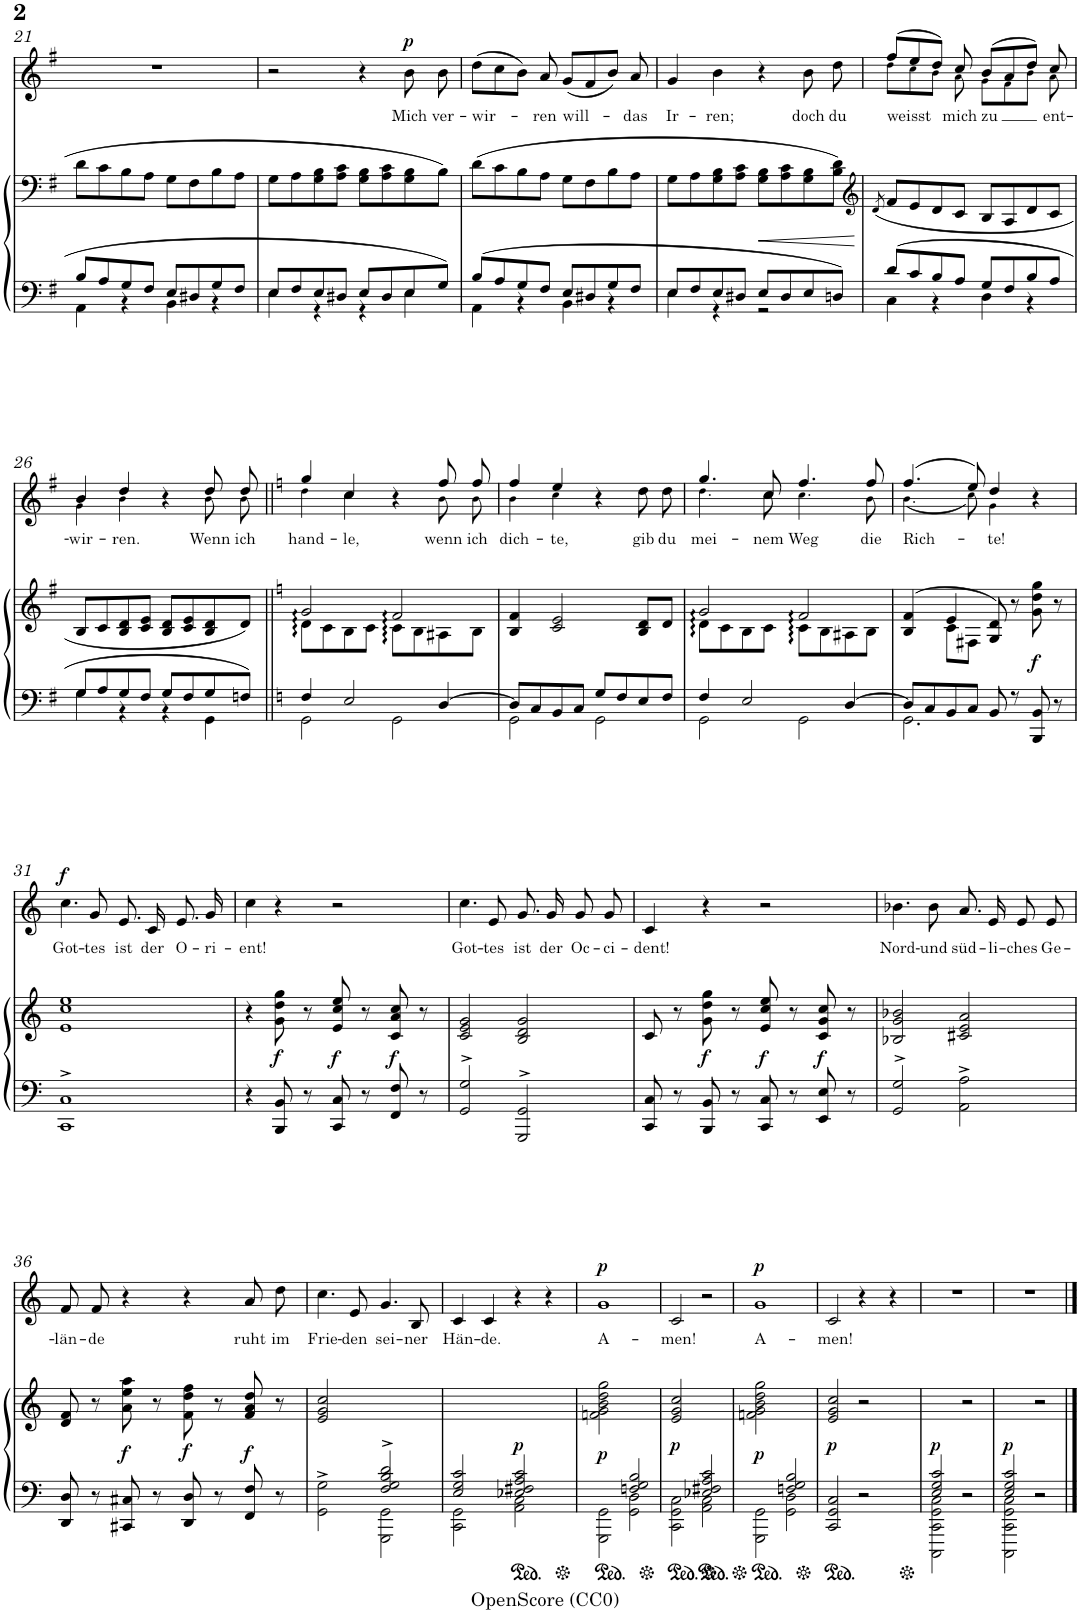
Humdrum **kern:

**kern	**kern	**dynam	**kern	**text	**dynam
*part2	*part2	*part2	*part1	*part1	*part1
*staff3	*staff2	*staff2/3	*staff1	*staff1	*staff1
*I"Piano	*	*	*I"Voice	*	*
*I'Pno	*	*	*	*	*
!!LO:PB:g=z
*clefF4	*clefF4	*	*clefG2	*	*
*k[f#]	*k[f#]	*	*k[f#]	*	*
*M4/4	*M4/4	*	*M4/4	*	*
*met(c)	*met(c)	*	*met(c)	*	*
=21	=21	=21	=21	=21	=21
*^	*	*	*	*	*
8B/L	4AA\	8d\L	.	1r	.	.
8A/	.	8c\	.	.	.	.
8G/	4r	8B\	.	.	.	.
8F#/J	.	8A\J	.	.	.	.
8E/L	4BB\	8G\L	.	.	.	.
8D#X/	.	8F#\	.	.	.	.
8G/	4r	8B\	.	.	.	.
8F#/J	.	8A\J	.	.	.	.
=22	=22	=22	=22	=22	=22	=22
8E/L	4E\	8G\L	.	2r	.	.
8F#/	.	8A\	.	.	.	.
8E/	4r	8G\ 8B\	.	.	.	.
8D#X/J	.	8A\ 8c\J	.	.	.	.
8E/L	4r	8G\ 8B\L	.	4r	.	.
8D#/	.	8A\ 8c\	.	.	.	.
!	!	!	!	!	!LO:LY:b	!LO:DY:a
8E/	4E\	8G\ 8B\	.	8b\	Mich	p
!	!	!	!	!	!LO:LY:b	!
8G/J	.	8B\J	.	8b\	ver-	.
=23	=23	=23	=23	=23	=23	=23
!	!	!	!	!	!LO:LY:b	!
8B/L	4AA\	(8d\L	.	(8dd\L	-wir-	.
8A/	.	8c\	.	8cc\	.	.
8G/	4r	8B\	.	8b\J)	.	.
!	!	!	!	!	!LO:LY:b	!
8F#/J	.	8A\J	.	8a/	-ren	.
!	!	!	!	!	!LO:LY:b	!
8E/L	4BB\	8G\L	.	(8g/L	will-	.
8D#X/	.	8F#\	.	8f#/	.	.
8G/	4r	8B\	.	8b/J)	.	.
!	!	!	!	!	!LO:LY:b	!
8F#/J	.	8A\J	.	8a/	-das	.
=24	=24	=24	=24	=24	=24	=24
!	!	!	!	!	!LO:LY:b	!
8E/L	4E\	8G\L	.	4g/	Ir-	.
8F#/	.	8A\	.	.	.	.
!	!	!	!	!	!LO:LY:b	!
8E/	4r	8G\ 8B\	.	4b\	-ren;	.
8D#X/J	.	8A\ 8c\J	.	.	.	.
!	!	!	!LO:HP:b	!	!	!
8E/L	2r	8G\ 8B\L	<	4r	.	.
8D#/	.	8A\ 8c\	.	.	.	.
!	!	!	!	!	!LO:LY:b	!
8E/	.	8G\ 8B\	.	8b\	doch	.
!	!	!	!	!	!LO:LY:b	!
8Dn/J	.	8B\ 8d\J)	.	8dd\	du	.
*v	*v	*	*	*	*	*
.	.	[	.	.	.
=25	=25	=25	=25	=25	=25
*	*clefG2	*	*	*	*
.	(<8qd/	.	.	.	.
*^	*	*	*	*	*
!	!	!	!	!	!LO:LY:b	!
*	*	*	*	*^	*	*
8d/L	4C\	8f#/L	.	(8ff#/L	8dd\L	weisst	.
8c/	.	8e/	.	8ee/	8cc\	.	.
8B/	4r	8d/	.	8dd/J)	8b\J	.	.
!	!	!	!	!	!	!LO:LY:b	!
8A/J	.	8c/J	.	8cc/	8a\	mich	.
!	!	!	!	!	!	!LO:LY:b	!
8G/L	4D\	8B/L	.	(8b/L	8g\L	zu	.
8F#/	.	8A/	.	8a/	8f#\	.	.
8B/	4r	8d/	.	8dd/J)	8b\J	.	.
!	!	!	!	!	!	!LO:LY:b	!
8A/J	.	8c/J	.	8cc/	8a\	ent-	.
!!LO:LB:g=z	!!
=26	=26	=26	=26	=26	=26	=26	=26
!	!	!	!	!	!	!LO:LY:b	!
8G/L	4G\	8B/L	.	4b/	4g\	-wir-	.
8A/	.	8c/	.	.	.	.	.
!	!	!	!	!	!	!LO:LY:b	!
8G/	4r	8B/ 8d/	.	4dd/	4b\	-ren.	.
8F#/J	.	8c/ 8e/J	.	.	.	.	.
8G/L	4r	8B/ 8d/L	.	4r	4ryy	.	.
8F#/	.	8c/ 8e/	.	.	.	.	.
!	!	!	!	!	!	!LO:LY:b	!
8G/	4GG\	8B/ 8d/	.	8dd/	8b\	Wenn	.
!	!	!	!	!	!	!LO:LY:b	!
8Fn/J	.	8d/J)	.	8dd/	8b\	ich	.
=27||	=27||	=27||	=27||	=27||	=27||	=27||	=27||
*k[]	*	*k[]	*	*k[]	*	*	*
*	*	*^	*	*	*	*	*
!	!	!	!	!	!	!	!LO:LY:b	!
4F/	2GG\	2g::/	8d\L	.	4gg/	4dd\	hand-	.
.	.	.	8c\	.	.	.	.	.
!	!	!	!	!	!	!	!LO:LY:b	!
2E/	.	.	8B\	.	4cc/	4cc\	-le,	.
.	.	.	8c\J	.	.	.	.	.
.	2GG\	2f::/	8c\L	.	4r	4ryy	.	.
.	.	.	8B\	.	.	.	.	.
!	!	!	!	!	!	!	!LO:LY:b	!
[4D/	.	.	8A#X\	.	8ff/	8b\	wenn	.
!	!	!	!	!	!	!	!LO:LY:b	!
.	.	.	8B\J	.	8ff/	8b\	ich	.
=28	=28	=28	=28	=28	=28	=28	=28	=28
!	!	!	!	!	!	!	!LO:LY:b	!
*	*	*v	*v	*	*	*	*	*
8D/L]	2GG\	4B/ 4f/	.	4ff/	4b\	dich-	.
8C/	.	.	.	.	.	.	.
!	!	!	!	!	!	!LO:LY:b	!
8BB/	.	2c/ 2e/	.	4ee/	4cc\	-te,	.
8C/J	.	.	.	.	.	.	.
8G/L	2GG\	.	.	4r	2ryy	.	.
8F/	.	.	.	.	.	.	.
!	!	!	!	!	!	!LO:LY:b	!
8E/	.	8B/ 8d/L	.	8dd\	.	gib	.
!	!	!	!	!	!	!LO:LY:b	!
8F/J	.	8d/J	.	8dd\	.	du	.
=29	=29	=29	=29	=29	=29	=29	=29
*	*	*^	*	*	*	*	*
!	!	!	!	!	!	!	!LO:LY:b	!
4F/	2GG\	2g::/	8d\L	.	4.gg/	4.dd\	mei-	.
.	.	.	8c\	.	.	.	.	.
2E/	.	.	8B\	.	.	.	.	.
!	!	!	!	!	!	!	!LO:LY:b	!
.	.	.	8c\J	.	8cc/	8cc\	-nem	.
!	!	!	!	!	!	!	!LO:LY:b	!
.	2GG\	2f::/	8c\L	.	4.ff/	4.cc\	Weg	.
.	.	.	8B\	.	.	.	.	.
[4D/	.	.	8A#X\	.	.	.	.	.
!	!	!	!	!	!	!	!LO:LY:b	!
.	.	.	8B\J	.	8ff/	8b\	die	.
=30	=30	=30	=30	=30	=30	=30	=30	=30
!	!	!	!	!	!	!	!LO:LY:b	!
8D/L]	2.GG\	(4B/ 4f/	4ryy	.	(4.ff/	(4.b\	Rich-	.
8C/	.	.	.	.	.	.	.	.
8BB/	.	4e/	8c\L	.	.	.	.	.
8C/J	.	.	8F#X\J	.	8ee/)	8cc\)	.	.
!	!	!	!	!	!	!	!LO:LY:b	!
8BB/	.	8G/ 8d/)	2ryy	.	4dd/	4g\	-te!	.
8r	.	8r	.	.	.	.	.	.
!	!	!	!	!LO:DY:b	!	!	!	!
8BBB/ 8BB/	4ryy	8g\ 8dd\ 8gg\	.	f	4r	4ryy	.	.
8r	.	8r	.	.	.	.	.	.
*v	*v	*	*	*	*v	*v	*	*
*	*v	*v	*	*	*	*
!!LO:LB:g=z
=31	=31	=31	=31	=31	=31
!	!	!	!	!LO:LY:b	!LO:DY:a
1CC^> 1C^>	1e 1cc 1ee	.	4.cc\	Got-	f
!	!	!	!	!LO:LY:b	!
.	.	.	8g/	-tes	.
!	!	!	!	!LO:LY:b	!
.	.	.	8.e/	ist	.
!	!	!	!	!LO:LY:b	!
.	.	.	16c/	der	.
!	!	!	!	!LO:LY:b	!
.	.	.	8.e/	O-	.
!	!	!	!	!LO:LY:b	!
.	.	.	16g/	-ri-	.
=32	=32	=32	=32	=32	=32
!	!	!	!	!LO:LY:b	!
4r	4r	.	4cc\	-ent!	.
!	!	!LO:DY:b	!	!	!
8BBB/ 8BB/	8g\ 8dd\ 8gg\	f	4r	.	.
8r	8r	.	.	.	.
!	!	!LO:DY:b	!	!	!
8CC/ 8C/	8e/ 8cc/ 8ee/	f	2r	.	.
8r	8r	.	.	.	.
!	!	!LO:DY:b	!	!	!
8FF/ 8F/	8c/ 8a/ 8cc/	f	.	.	.
8r	8r	.	.	.	.
=33	=33	=33	=33	=33	=33
!	!	!	!	!LO:LY:b	!
2GG/^> 2G/^>	2c/ 2e/ 2g/	.	4.cc\	Got-	.
!	!	!	!	!LO:LY:b	!
.	.	.	8e/	-tes	.
!	!	!	!	!LO:LY:b	!
2GGG/^> 2GG/^>	2B/ 2d/ 2g/	.	8.g/	ist	.
!	!	!	!	!LO:LY:b	!
.	.	.	16g/	der	.
!	!	!	!	!LO:LY:b	!
.	.	.	8g/	Oc-	.
!	!	!	!	!LO:LY:b	!
.	.	.	8g/	-ci-	.
=34	=34	=34	=34	=34	=34
!	!	!	!	!LO:LY:b	!
8CC/ 8C/	8c/	.	4c/	-dent!	.
8r	8r	.	.	.	.
!	!	!LO:DY:b	!	!	!
8BBB/ 8BB/	8g\ 8dd\ 8gg\	f	4r	.	.
8r	8r	.	.	.	.
!	!	!LO:DY:b	!	!	!
8CC/ 8C/	8e/ 8cc/ 8ee/	f	2r	.	.
8r	8r	.	.	.	.
!	!	!LO:DY:b	!	!	!
8EE/ 8E/	8c/ 8g/ 8cc/	f	.	.	.
8r	8r	.	.	.	.
=35	=35	=35	=35	=35	=35
!	!	!	!	!LO:LY:b	!
2GG/^> 2G/^>	2B-X/ 2g/ 2b-X/	.	4.b-X\	Nord-	.
!	!	!	!	!LO:LY:b	!
.	.	.	8b-\	-und	.
!	!	!	!	!LO:LY:b	!
2AA\^> 2A\^>	2c#X/ 2e/ 2a/	.	8.a/	süd-	.
!	!	!	!	!LO:LY:b	!
.	.	.	16e/	-li-	.
!	!	!	!	!LO:LY:b	!
.	.	.	8e/	-ches	.
!	!	!	!	!LO:LY:b	!
.	.	.	8e/	Ge-	.
!!LO:LB:g=z
=36	=36	=36	=36	=36	=36
!	!	!	!	!LO:LY:b	!
8DD/ 8D/	8d/ 8f/	.	8f/	-län-	.
!	!	!	!	!LO:LY:b	!
8r	8r	.	8f/	-de	.
!	!	!LO:DY:b	!	!	!
8CC#X/ 8C#X/	8a\ 8ee\ 8aa\	f	4r	.	.
8r	8r	.	.	.	.
!	!	!LO:DY:b	!	!	!
8DD/ 8D/	8f\ 8dd\ 8ff\	f	4r	.	.
8r	8r	.	.	.	.
!	!	!LO:DY:b	!	!LO:LY:b	!
8FF/ 8F/	8f/ 8a/ 8dd/	f	8a/	ruht	.
!	!	!	!	!LO:LY:b	!
8r	8r	.	8dd\	im	.
=37	=37	=37	=37	=37	=37
*^	*	*	*	*	*
!	!	!	!	!	!LO:LY:b	!
2ryy	2GG\^> 2G\^>	2e/ 2g/ 2cc/	.	4.cc\	Frie-	.
!	!	!	!	!	!LO:LY:b	!
.	.	.	.	8e/	-den	.
!	!	!	!	!	!LO:LY:b	!
2F/^> 2G/^> 2B/^> 2d/^>	2GGG\ 2GG\	2ryy	.	4.g/	sei-	.
!	!	!	!	!	!LO:LY:b	!
.	.	.	.	8B/	-ner	.
=38	=38	=38	=38	=38	=38	=38
!	!	!	!	!	!LO:LY:b	!
2E/ 2G/ 2c/	2CC\ 2GG\	2ryy	.	4c/	Hän-	.
!	!	!	!	!	!LO:LY:b	!
.	.	.	.	4c/	-de.	.
!	!	!	!LO:DY:b	!	!	!
2E-X/ 2F#X/ 2A/ 2c/	2AA\ 2C\	2ryy	p	4r	.	.
.	.	.	.	4r	.	.
=39	=39	=39	=39	=39	=39	=39
!	!	!	!LO:DY:b	!	!LO:LY:b	!LO:DY:a
2ryy	2GGG\ 2GG\	2fn\ 2g\ 2b\ 2dd\ 2gg\	p	1g	A-	p
2Fn/ 2G/ 2B/	2GG\ 2D\	2ryy	.	.	.	.
=40	=40	=40	=40	=40	=40	=40
!	!	!	!LO:DY:b	!	!LO:LY:b	!
2ryy	2CC\ 2GG\ 2C\	2e/ 2g/ 2cc/	p	2c/	-men!	.
2E-X/ 2F#X/ 2A/ 2c/	2AA\ 2C\	2ryy	.	2r	.	.
=41	=41	=41	=41	=41	=41	=41
!	!	!	!LO:DY:b	!	!LO:LY:b	!LO:DY:a
2ryy	2GGG\ 2GG\	2fn\ 2g\ 2b\ 2dd\ 2gg\	p	1g	A-	p
2Fn/ 2G/ 2B/	2GG\ 2D\	2ryy	.	.	.	.
=42	=42	=42	=42	=42	=42	=42
!	!	!	!LO:DY:b	!	!LO:LY:b	!
*v	*v	*	*	*	*	*
2CC/ 2GG/ 2C/	2e/ 2g/ 2cc/	p	2c/	-men!	.
2r	2r	.	4r	.	.
.	.	.	4r	.	.
=43	=43	=43	=43	=43	=43
*^	*	*	*	*	*
!	!	!	!LO:DY:b	!	!	!
2E/ 2G/ 2c/	2CCC\ 2CC\ 2GG\ 2C\	2ryy	p	1r	.	.
2ryy	2r	2r	.	.	.	.
=44	=44	=44	=44	=44	=44	=44
*	*^	*	*	*	*	*
!	!	!	!	!LO:DY:b	!	!	!
2E/ 2G/ 2c/	2CCC\ 2CC\ 2GG\ 2C\	2ryy	2ryy	p	1r	.	.
2ryy	2r	2ryy	2r	.	.	.	.
*v	*v	*v	*	*	*	*	*
==	==	==	==	==	==
*-	*-	*-	*-	*-	*-
